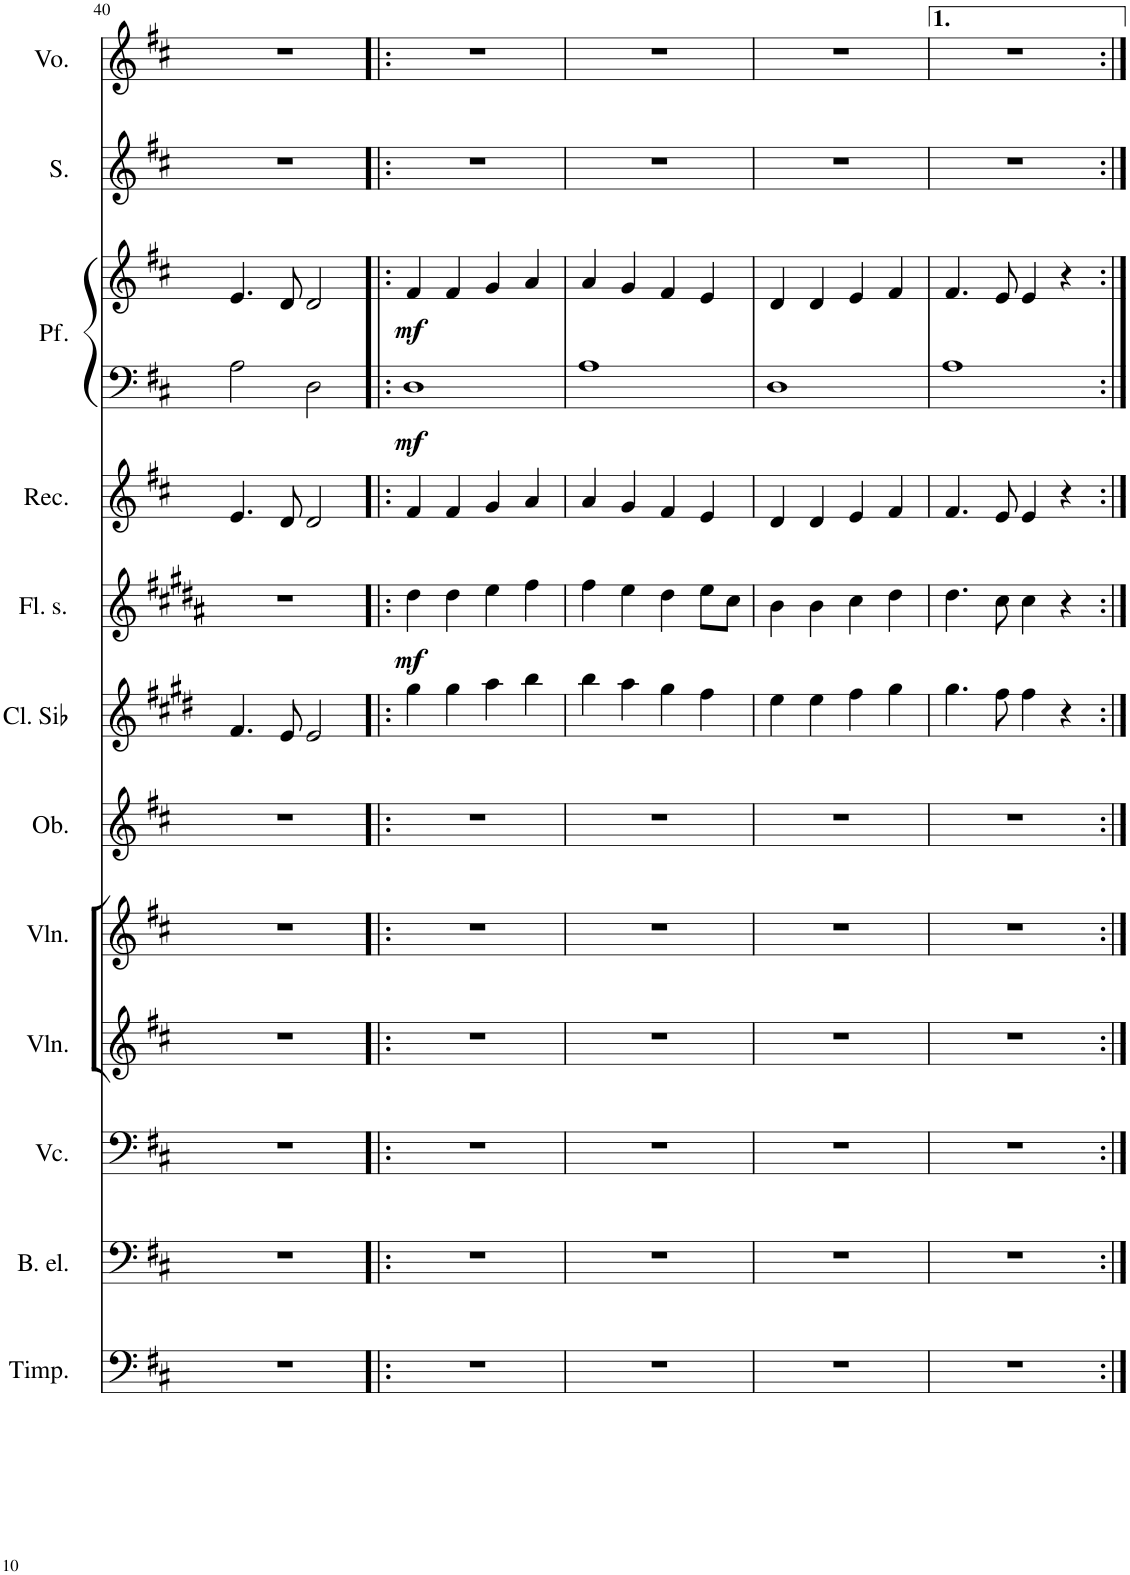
**kern	**kern	**kern	**kern	**kern	**kern	**kern	**kern	**dynam	**kern	**kern	**kern	**dynam	**kern	**kern
*part12	*part11	*part10	*part9	*part8	*part7	*part6	*part5	*part5	*part4	*part3	*part3	*part3	*part2	*part1
*staff13	*staff12	*staff11	*staff10	*staff9	*staff8	*staff7	*staff6	*staff6	*staff5	*staff4	*staff3	*staff3/4	*staff2	*staff1
*I"Timpani	*I"Basso elettrico	*I"Violoncello	*I"Violino	*I"Violino	*I"Oboe	*I"Clarinetto in Sib	*I"Flauto soprano	*	*I"Flauto dolce	*I"Piano	*	*	*I"Soprano	*I"Voce
*I'Timp.	*I'B. el.	*I'Vc.	*I'Vln.	*I'Vln.	*I'Ob.	*I'Cl. Sib	*I'Fl. s.	*	*	*	*	*	*I'S.	*I'Vo.
!!LO:PB:g=z
*clefF4	*clefF4	*clefF4	*clefG2	*clefG2	*clefG2	*clefG2	*clefG2	*	*clefG2	*clefF4	*clefG2	*	*clefG2	*clefG2
*	*Trd7c12	*	*	*	*	*Trd1c2	*Trd-2c-3	*	*	*	*	*	*	*
*k[f#c#]	*k[f#c#]	*k[f#c#]	*k[f#c#]	*k[f#c#]	*k[f#c#]	*k[f#c#g#d#]	*k[f#c#g#d#a#]	*	*k[f#c#]	*k[f#c#]	*k[f#c#]	*	*k[f#c#]	*k[f#c#]
*M4/4	*M4/4	*M4/4	*M4/4	*M4/4	*M4/4	*M4/4	*M4/4	*	*M4/4	*M4/4	*M4/4	*	*M4/4	*M4/4
*met(c)	*met(c)	*met(c)	*met(c)	*met(c)	*met(c)	*met(c)	*met(c)	*	*met(c)	*met(c)	*met(c)	*	*met(c)	*met(c)
=40	=40	=40	=40	=40	=40	=40	=40	=40	=40	=40	=40	=40	=40	=40
1r	1r	1r	1r	1r	1r	4.f#/	1r	.	4.e/	2A\	4.e/	.	1r	1r
.	.	.	.	.	.	8e/	.	.	8d/	.	8d/	.	.	.
.	.	.	.	.	.	2e/	.	.	2d/	2D\	2d/	.	.	.
=41!|:	=41!|:	=41!|:	=41!|:	=41!|:	=41!|:	=41!|:	=41!|:	=41!|:	=41!|:	=41!|:	=41!|:	=41!|:	=41!|:	=41!|:
!	!	!	!	!	!	!	!	!LO:DY:b	!	!	!	!LO:DY:b=2	!	!
!	!	!	!	!	!	!	!	!	!	!	!	!LO:DY:n=1:b	!	!
1r	1r	1r	1r	1r	1r	4gg#\	4dd#\	mf	4f#/	1D	4f#/	mf mf	1r	1r
.	.	.	.	.	.	4gg#\	4dd#\	.	4f#/	.	4f#/	.	.	.
.	.	.	.	.	.	4aa\	4ee\	.	4g/	.	4g/	.	.	.
.	.	.	.	.	.	4bb\	4ff#\	.	4a/	.	4a/	.	.	.
=42	=42	=42	=42	=42	=42	=42	=42	=42	=42	=42	=42	=42	=42	=42
1r	1r	1r	1r	1r	1r	4bb\	4ff#\	.	4a/	1A	4a/	.	1r	1r
.	.	.	.	.	.	4aa\	4ee\	.	4g/	.	4g/	.	.	.
.	.	.	.	.	.	4gg#\	4dd#\	.	4f#/	.	4f#/	.	.	.
.	.	.	.	.	.	4ff#\	8ee\L	.	4e/	.	4e/	.	.	.
.	.	.	.	.	.	.	8cc#\J	.	.	.	.	.	.	.
=43	=43	=43	=43	=43	=43	=43	=43	=43	=43	=43	=43	=43	=43	=43
1r	1r	1r	1r	1r	1r	4ee\	4b\	.	4d/	1D	4d/	.	1r	1r
.	.	.	.	.	.	4ee\	4b\	.	4d/	.	4d/	.	.	.
.	.	.	.	.	.	4ff#\	4cc#\	.	4e/	.	4e/	.	.	.
.	.	.	.	.	.	4gg#\	4dd#\	.	4f#/	.	4f#/	.	.	.
=44	=44	=44	=44	=44	=44	=44	=44	=44	=44	=44	=44	=44	=44	=44
1r	1r	1r	1r	1r	1r	4.gg#\	4.dd#\	.	4.f#/	1A	4.f#/	.	1r	1r
.	.	.	.	.	.	8ff#\	8cc#\	.	8e/	.	8e/	.	.	.
.	.	.	.	.	.	4ff#\	4cc#\	.	4e/	.	4e/	.	.	.
.	.	.	.	.	.	4r	4r	.	4r	.	4r	.	.	.
=:|!	=:|!	=:|!	=:|!	=:|!	=:|!	=:|!	=:|!	=:|!	=:|!	=:|!	=:|!	=:|!	=:|!	=:|!
*-	*-	*-	*-	*-	*-	*-	*-	*-	*-	*-	*-	*-	*-	*-
